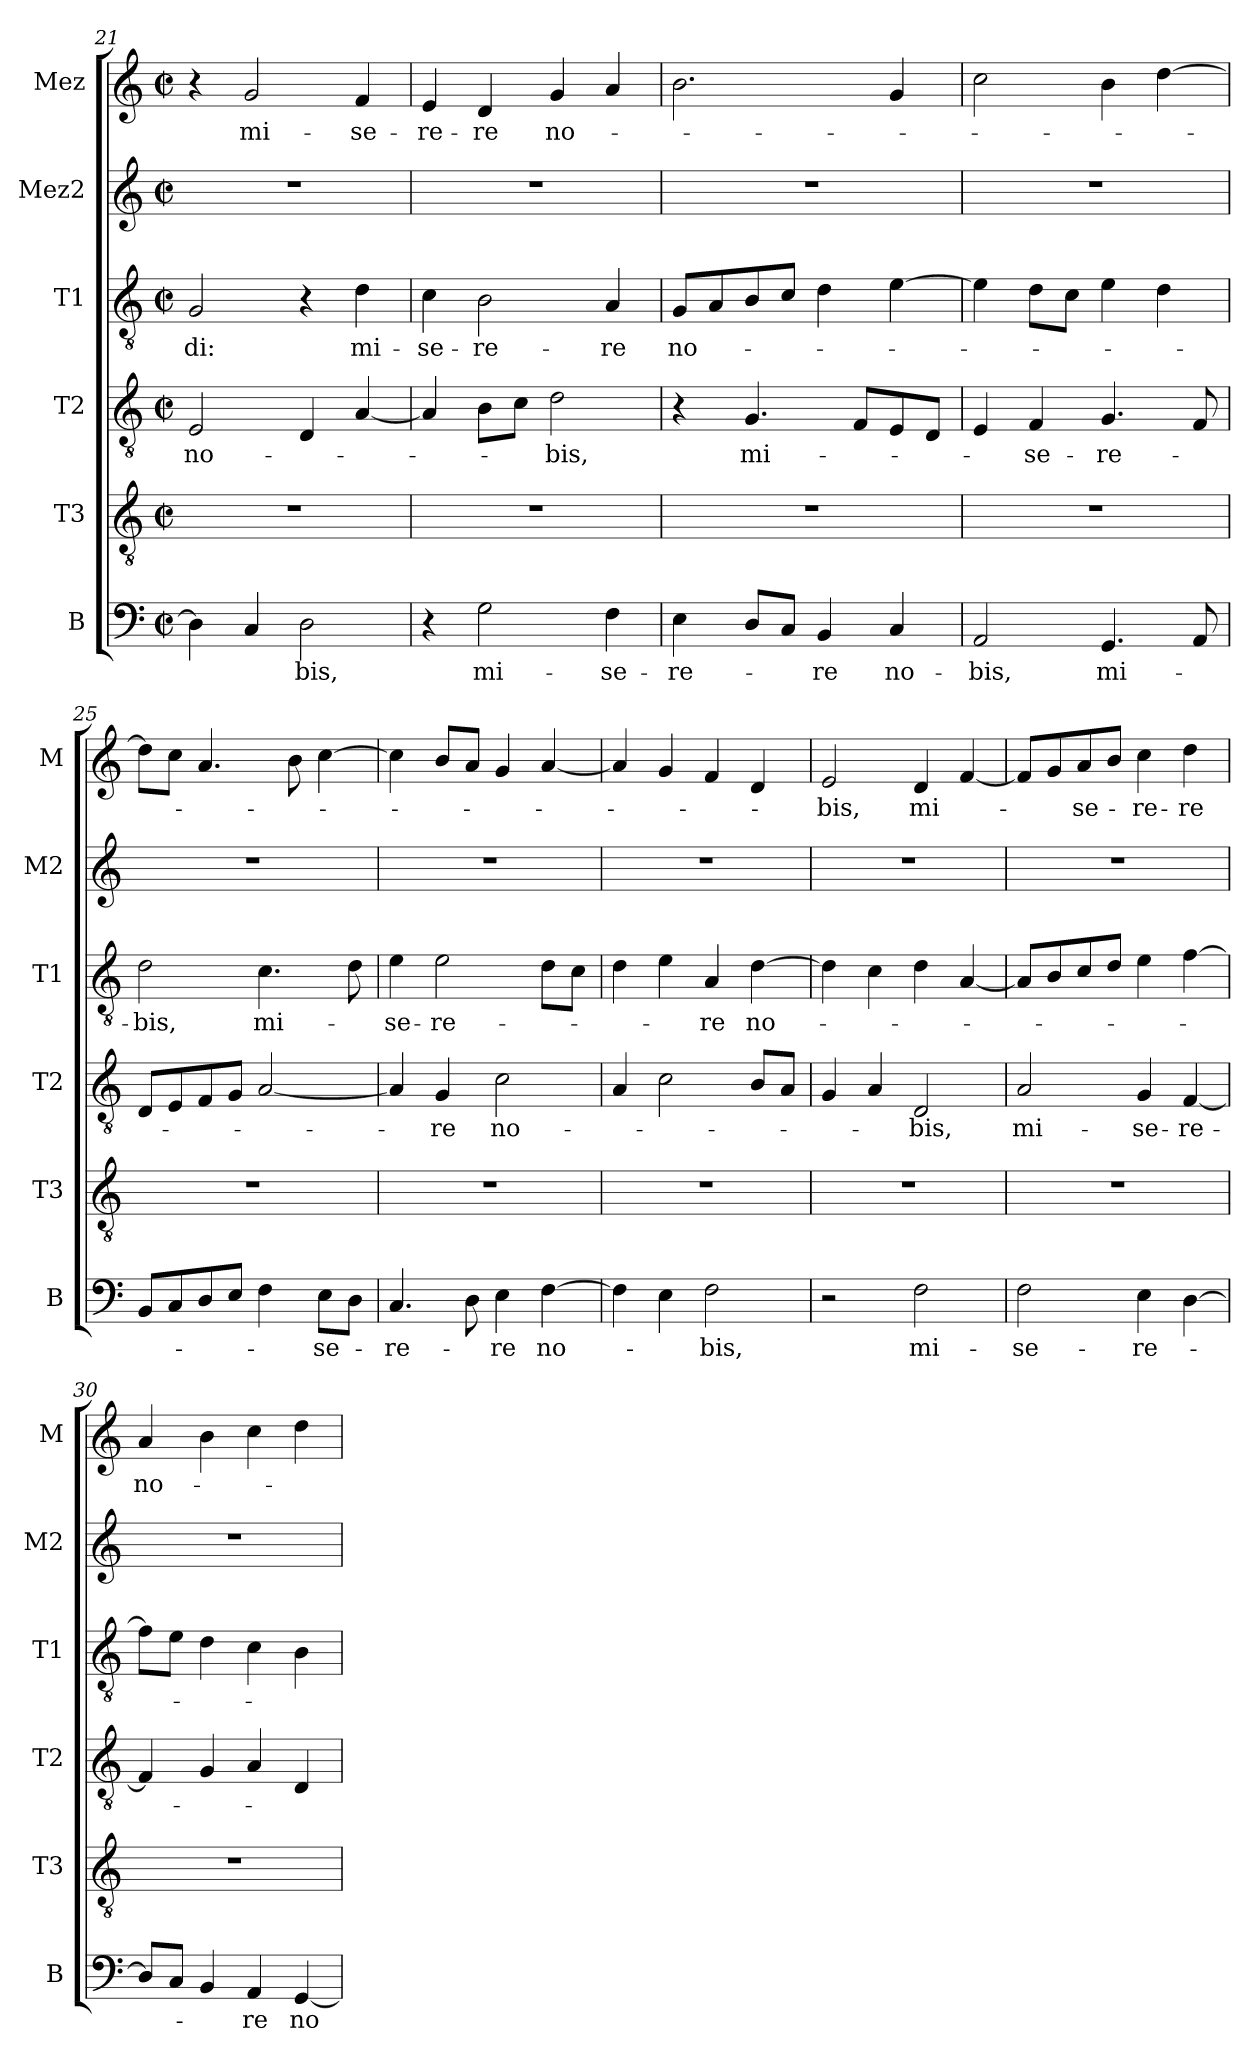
**kern	**text	**kern	**kern	**text	**kern	**text	**kern	**kern	**text
*part6	*part6	*part5	*part4	*part4	*part3	*part3	*part2	*part1	*part1
*staff6	*staff6	*staff5	*staff4	*staff4	*staff3	*staff3	*staff2	*staff1	*staff1
*I"B	*	*I"T3	*I"T2	*	*I"T1	*	*I"Mez2	*I"Mez	*
*I'B	*	*I'T3	*I'T2	*	*I'T1	*	*I'M2	*I'M	*
*clefF4	*	*clefGv2	*clefGv2	*	*clefGv2	*	*clefG2	*clefG2	*
*k[]	*	*k[]	*k[]	*	*k[]	*	*k[]	*k[]	*
*M2/2	*	*M2/2	*M2/2	*	*M2/2	*	*M2/2	*M2/2	*
*met(c|)	*	*met(c|)	*met(c|)	*	*met(c|)	*	*met(c|)	*met(c|)	*
=21	=21	=21	=21	=21	=21	=21	=21	=21	=21
4D\]	.	1r	2E/	no-	2G/	-di:	1r	4r	.
4C/	.	.	.	.	.	.	.	2g/	mi-
2D\	-bis,	.	4D/	.	4r	.	.	.	.
.	.	.	[4A/	.	4d\	mi-	.	4f/	-se-
=22	=22	=22	=22	=22	=22	=22	=22	=22	=22
4r	.	1r	4A/]	.	4c\	-se-	1r	4e/	-re-
2G\	mi-	.	8B\L	.	2B\	-re-	.	4d/	-re
.	.	.	8c\J	.	.	.	.	.	.
.	.	.	2d\	-bis,	.	.	.	4g/	no-
4F\	-se-	.	.	.	4A/	-re	.	4a/	.
=23	=23	=23	=23	=23	=23	=23	=23	=23	=23
4E\	-re-	1r	4r	.	8G/L	no-	1r	2.b\	.
.	.	.	.	.	8A/	.	.	.	.
8D/L	.	.	4.G/	mi-	8B/	.	.	.	.
8C/J	.	.	.	.	8c/J	.	.	.	.
4BB/	re	.	.	.	4d\	.	.	.	.
.	.	.	8F/L	.	.	.	.	.	.
4C/	no-	.	8E/	.	[4e\	.	.	4g/	.
.	.	.	8D/J	.	.	.	.	.	.
=24	=24	=24	=24	=24	=24	=24	=24	=24	=24
2AA/	-bis,	1r	4E/	.	4e\]	.	1r	2cc\	.
.	.	.	4F/	se-	8d\L	.	.	.	.
.	.	.	.	.	8c\J	.	.	.	.
4.GG/	mi-	.	4.G/	-re-	4e\	.	.	4b\	.
.	.	.	.	.	4d\	.	.	[4dd\	.
8AA/	.	.	8F/	.	.	.	.	.	.
=25	=25	=25	=25	=25	=25	=25	=25	=25	=25
8BB/L	.	1r	8D/L	.	2d\	-bis,	1r	8dd\L]	.
8C/	.	.	8E/	.	.	.	.	8cc\J	.
8D/	.	.	8F/	.	.	.	.	4.a/	.
8E/J	.	.	8G/J	.	.	.	.	.	.
4F\	.	.	[2A/	.	4.c\	mi-	.	.	.
.	.	.	.	.	.	.	.	8b\	.
8E\L	-se-	.	.	.	.	.	.	[4cc\	.
8D\J	.	.	.	.	8d\	.	.	.	.
=26	=26	=26	=26	=26	=26	=26	=26	=26	=26
4.C/	-re-	1r	4A/]	.	4e\	-se-	1r	4cc\]	.
.	.	.	4G/	-re	2e\	-re-	.	8b/L	.
8D\	.	.	.	.	.	.	.	8a/J	.
4E\	-re	.	2c\	no-	.	.	.	4g/	.
[4F\	no-	.	.	.	8d\L	.	.	[4a/	.
.	.	.	.	.	8c\J	.	.	.	.
=27	=27	=27	=27	=27	=27	=27	=27	=27	=27
4F\]	.	1r	4A/	.	4d\	.	1r	4a/]	.
4E\	.	.	2c\	.	4e\	.	.	4g/	.
2F\	-bis,	.	.	.	4A/	-re	.	4f/	.
.	.	.	8B/L	.	[4d\	no-	.	4d/	.
.	.	.	8A/J	.	.	.	.	.	.
=28	=28	=28	=28	=28	=28	=28	=28	=28	=28
2r	.	1r	4G/	.	4d\]	.	1r	2e/	-bis,
.	.	.	4A/	.	4c\	.	.	.	.
2F\	mi-	.	2D/	-bis,	4d\	.	.	4d/	mi-
.	.	.	.	.	[4A/	.	.	[4f/	.
=29	=29	=29	=29	=29	=29	=29	=29	=29	=29
2F\	-se-	1r	2A/	mi-	8A/L]	.	1r	8f/L]	.
.	.	.	.	.	8B/	.	.	8g/	.
.	.	.	.	.	8c/	.	.	8a/	-se-
.	.	.	.	.	8d/J	.	.	8b/J	.
4E\	-re-	.	4G/	-se-	4e\	.	.	4cc\	-re-
[4D\	.	.	[4F/	-re-	[4f\	.	.	4dd\	-re
=30	=30	=30	=30	=30	=30	=30	=30	=30	=30
8D/L]	.	1r	4F/]	.	8f\L]	.	1r	4a/	no-
8C/J	.	.	.	.	8e\J	.	.	.	.
4BB/	.	.	4G/	.	4d\	.	.	4b\	.
4AA/	-re	.	4A/	.	4c\	.	.	4cc\	.
[4GG/	no-	.	4D/	.	4B\	.	.	4dd\	.
=	=	=	=	=	=	=	=	=	=
*-	*-	*-	*-	*-	*-	*-	*-	*-	*-
